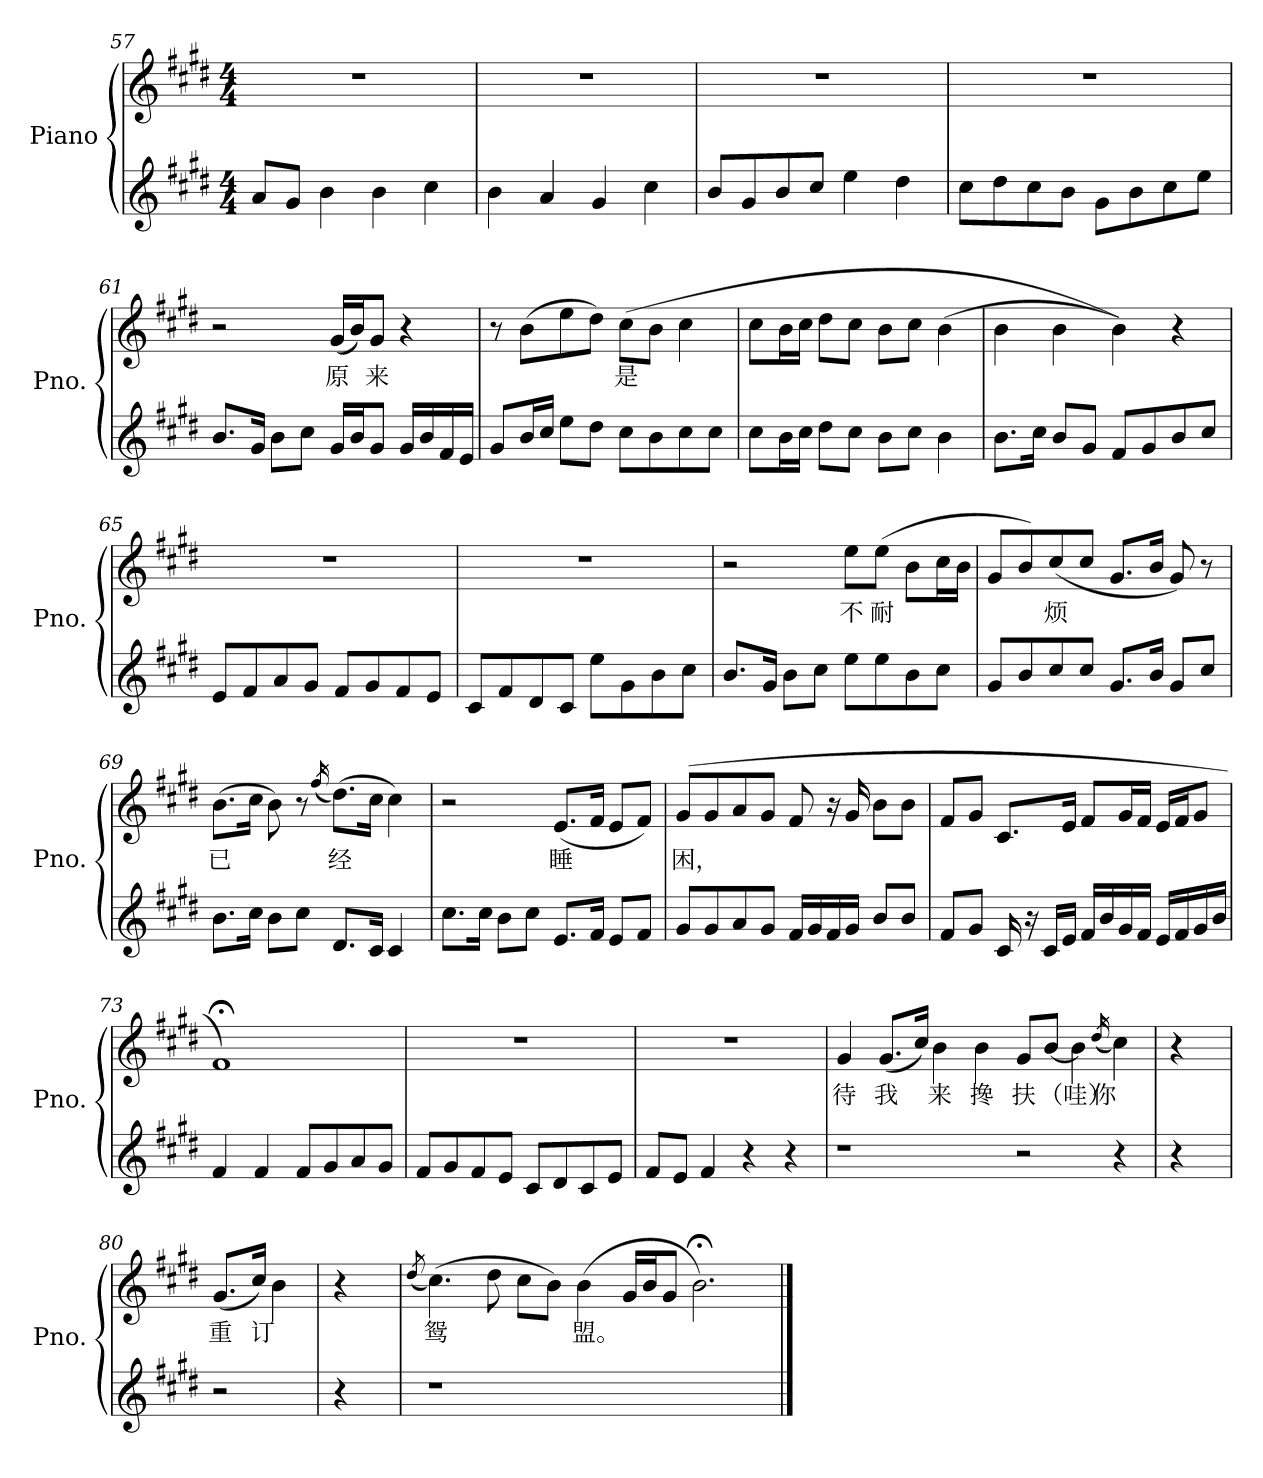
**kern	**kern	**text
*part2	*part1	*part1
*staff2	*staff1	*staff1
*I"Piano	*I"Piano	*
*I'Pno.	*I'Pno.	*
*clefG2	*clefG2	*
*k[f#c#g#d#]	*k[f#c#g#d#]	*
*M4/4	*M4/4	*
=57	=57	=57
8a/L	1r	.
8g#/J	.	.
4b\	.	.
4b\	.	.
4cc#\	.	.
!!LO:PB:g=z
=58	=58	=58
4b\	1r	.
4a/	.	.
4g#/	.	.
4cc#\	.	.
=59	=59	=59
8b/L	1r	.
8g#/	.	.
8b/	.	.
8cc#/J	.	.
4ee\	.	.
4dd#\	.	.
=60	=60	=60
8cc#\L	1r	.
8dd#\	.	.
8cc#\	.	.
8b\J	.	.
8g#\L	.	.
8b\	.	.
8cc#\	.	.
8ee\J	.	.
=61	=61	=61
8.b/L	2r	.
16g#/Jk	.	.
8b\L	.	.
8cc#\J	.	.
!	!	!LO:LY:b
16g#/LL	(<16g#/LL	原
16b/J	16b/J)	.
!	!	!LO:LY:b
8g#/J	8g#/J	来
16g#/LL	4r	.
16b/	.	.
16f#/	.	.
16e/JJ	.	.
=62	=62	=62
8g#/L	8r	.
16b/L	(>8b\L	.
16cc#/JJ	.	.
8ee\L	8ee\	.
8dd#\J	8dd#\J)	.
!	!	!LO:LY:b
8cc#\L	(>8cc#\L	是
8b\	8b\J	.
8cc#\	4cc#\	.
8cc#\J	.	.
!!LO:LB:g=z
=63	=63	=63
8cc#\L	8cc#\L	.
16b\L	16b\L	.
16cc#\JJ	16cc#\JJ	.
8dd#\L	8dd#\L	.
8cc#\J	8cc#\J	.
8b\L	8b\L	.
8cc#\J	8cc#\J	.
4b\	(>4b\	.
=64	=64	=64
8.b\L	4b\	.
16cc#\Jk	.	.
8b/L	4b\	.
8g#/J	.	.
8f#/L	4b\))	.
8g#/	.	.
8b/	4r	.
8cc#/J	.	.
=65	=65	=65
8e/L	1r	.
8f#/	.	.
8a/	.	.
8g#/J	.	.
8f#/L	.	.
8g#/	.	.
8f#/	.	.
8e/J	.	.
=66	=66	=66
8c#/L	1r	.
8f#/	.	.
8d#/	.	.
8c#/J	.	.
8ee\L	.	.
8g#\	.	.
8b\	.	.
8cc#\J	.	.
!!LO:LB:g=z
=67	=67	=67
8.b/L	2r	.
16g#/Jk	.	.
8b\L	.	.
8cc#\J	.	.
!	!	!LO:LY:b
8ee\L	8ee\L	不
!	!	!LO:LY:b
8ee\	(>8ee\J	耐
8b\	8b\L	.
8cc#\J	16cc#\L	.
.	16b\JJ	.
=68	=68	=68
8g#/L	8g#/L	.
8b/	8b/)	.
!	!	!LO:LY:b
8cc#/	(<8cc#/	烦
8cc#/J	8cc#/J	.
8.g#/L	8.g#/L	.
16b/Jk	16b/Jk	.
8g#/L	8g#/)	.
8cc#/J	8r	.
=69	=69	=69
!	!	!LO:LY:b
8.b\L	(>8.b\L	已
16cc#\Jk	16cc#\Jk	.
8b\L	8b\)	.
8cc#\J	8r	.
.	(<16qff#/	.
!	!	!LO:LY:b
8.d#/L	(>8.dd#\L)	经
16c#/Jk	16cc#\Jk	.
4c#/	4cc#\)	.
=70	=70	=70
8.cc#\L	2r	.
16cc#\Jk	.	.
8b\L	.	.
8cc#\J	.	.
!	!	!LO:LY:b
8.e/L	(<8.e/L	睡
16f#/Jk	16f#/Jk	.
8e/L	8e/L	.
8f#/J	8f#/J)	.
!!LO:LB:g=z
=71	=71	=71
!	!	!LO:LY:b
8g#/L	(>8g#/L	困，
8g#/	8g#/	.
8a/	8a/	.
8g#/J	8g#/J	.
16f#/LL	8f#/	.
16g#/	.	.
16f#/	16r	.
16g#/JJ	16g#/	.
8b/L	8b\L	.
8b/J	8b\J	.
!!LO:PB:g=z
=72	=72	=72
8f#/L	8f#/L	.
8g#/J	8g#/J	.
16c#/	8.c#/L	.
16r	.	.
16c#/LL	.	.
16e/JJ	16e/Jk	.
16f#/LL	8f#/L	.
16b/	.	.
16g#/	16g#/L	.
16f#/JJ	16f#/JJ	.
16e/LL	16e/LL	.
16f#/	16f#/J	.
16g#/	8g#/J	.
16b/JJ	.	.
=73	=73	=73
4f#/	1f#;<)	.
4f#/	.	.
8f#/L	.	.
8g#/	.	.
8a/	.	.
8g#/J	.	.
=74	=74	=74
8f#/L	1r	.
8g#/	.	.
8f#/	.	.
8e/J	.	.
8c#/L	.	.
8d#/	.	.
8c#/	.	.
8e/J	.	.
=75	=75	=75
8f#/L	1r	.
8e/J	.	.
4f#/	.	.
4r	.	.
4r	.	.
!!LO:LB:g=z
=76	=76	=76
!	!	!LO:LY:b
1r	4g#/	待
!	!	!LO:LY:b
.	(<8.g#/L	我
.	16cc#/Jk)	.
!	!	!LO:LY:b
.	4b\	来
!	!	!LO:LY:b
.	4b\	搀
!	!	!LO:LY:b
2r	8g#/L	扶
!	!	!LO:LY:b
.	[8b/J	（哇）
.	4b\]	.
.	(<16qdd#/	.
!	!	!LO:LY:b
4r	4cc#\)	你
=77	=77	=77
4r	4r	.
!!LO:LB:g=z
=78	=78	=78
4r	4r	.
=79	=79	=79
4r	4r	.
=80	=80	=80
!	!	!LO:LY:b
2r	(<8.g#/L	重
.	16cc#/Jk)	.
!	!	!LO:LY:b
.	4b\	订
=81	=81	=81
4r	4r	.
=82	=82	=82
.	(<8qdd#/	.
!	!	!LO:LY:b
1r	(>4.cc#\)	鸳
.	8dd#\	.
.	8cc#\L	.
.	8b\J)	.
!	!	!LO:LY:b
.	(>4b\	盟。
1ryy	16g#/LL	.
.	16b/J	.
.	8g#/J	.
.	2.b;<\)	.
==	==	==
*-	*-	*-
